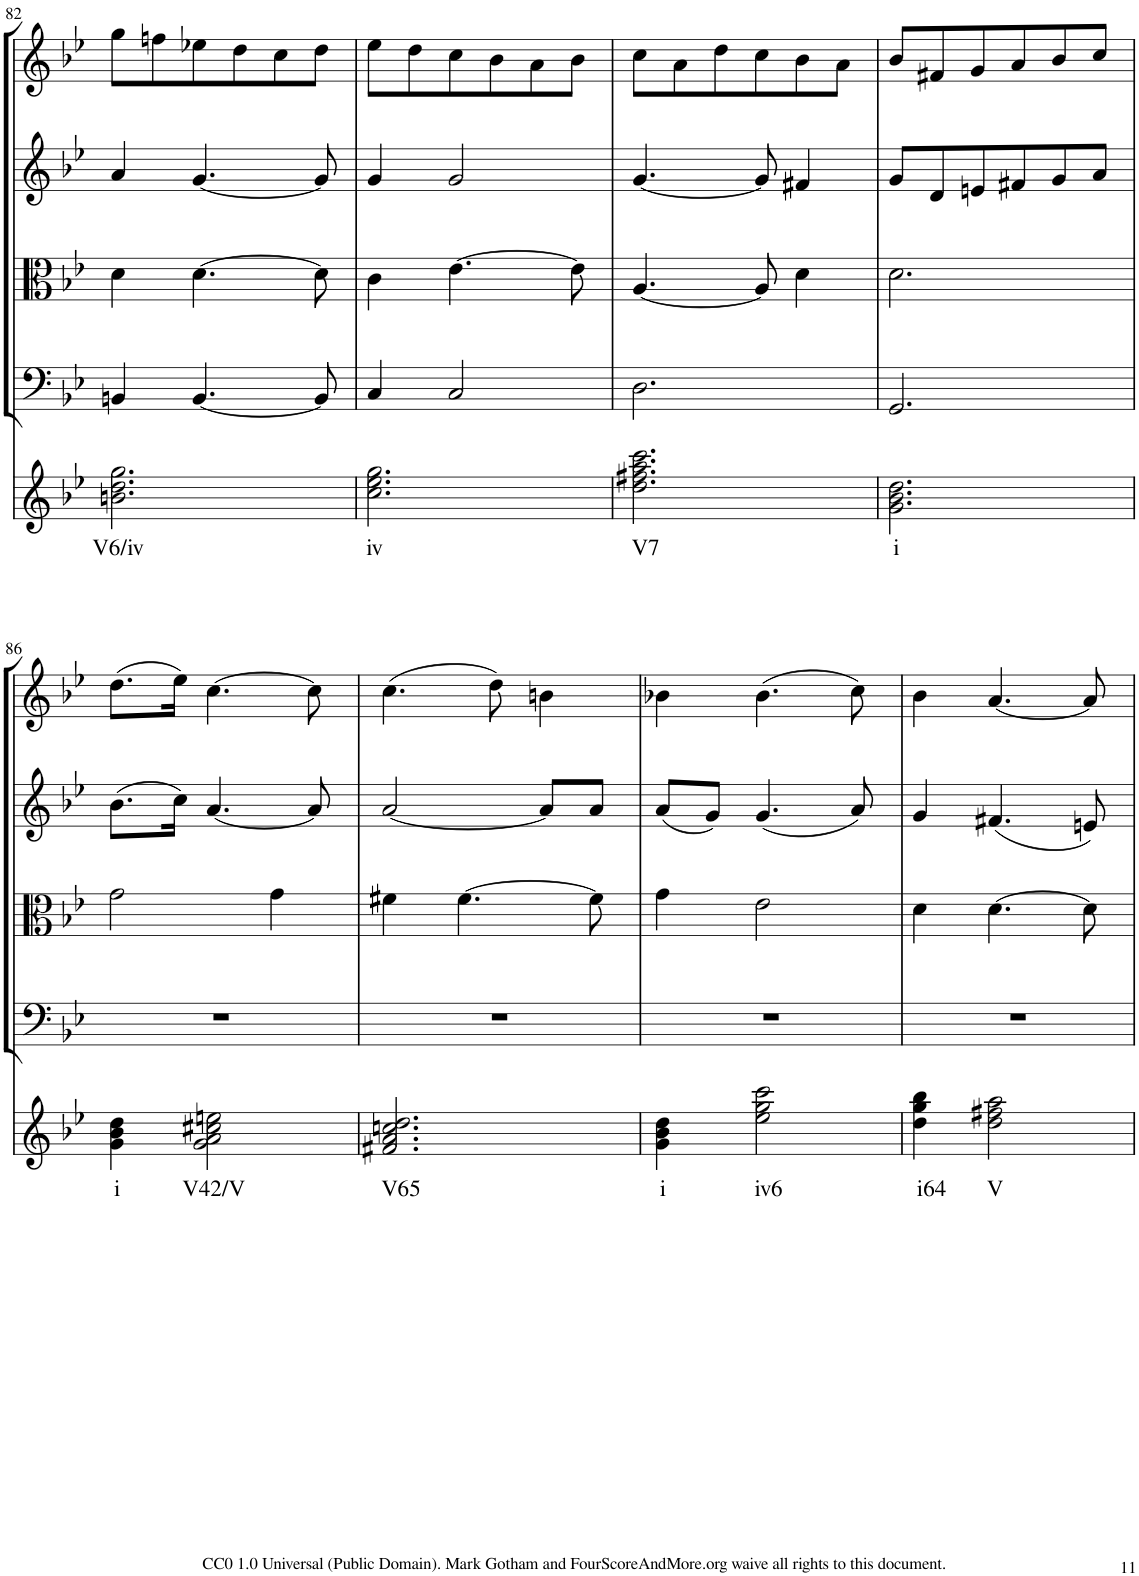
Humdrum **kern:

**kern	**text	**kern	**kern	**kern	**kern
*part5	*part5	*part4	*part3	*part2	*part1
*staff5	*staff5	*staff4	*staff3	*staff2	*staff1
*I"Analysis	*	*I"Violoncello	*I"Viola	*I"Violin II	*I"Violin I
*	*	*I'Vc	*I'Vla	*I'Vln	*I'Vln
!!LO:PB:g=z
*clefG2	*	*clefF4	*clefC3	*clefG2	*clefG2
*k[b-e-]	*	*k[b-e-]	*k[b-e-]	*k[b-e-]	*k[b-e-]
*M3/4	*	*M3/4	*M3/4	*M3/4	*M3/4
=82	=82	=82	=82	=82	=82
!	!LO:LY:b	!	!	!	!
2.bn\ 2.dd\ 2.gg\	V6/iv	4BBn/	4d\	4a/	8gg\L
.	.	.	.	.	8ffn\
.	.	[4.BB/	[4.d\	[4.g/	8ee-X\
.	.	.	.	.	8dd\
.	.	.	.	.	8cc\
.	.	8BB/]	8d\]	8g/]	8dd\J
=83	=83	=83	=83	=83	=83
!	!LO:LY:b	!	!	!	!
2.cc\ 2.ee-\ 2.gg\	iv	4C/	4c\	4g/	8ee-\L
.	.	.	.	.	8dd\
.	.	2C/	[4.e-\	2g/	8cc\
.	.	.	.	.	8b-\
.	.	.	.	.	8a\
.	.	.	8e-\]	.	8b-\J
=84	=84	=84	=84	=84	=84
!	!LO:LY:b	!	!	!	!
2.dd\ 2.ff#X\ 2.aa\ 2.ccc\	V7	2.D\	[4.A/	[4.g/	8cc\L
.	.	.	.	.	8a\
.	.	.	.	.	8dd\
.	.	.	8A/]	8g/]	8cc\
.	.	.	4d\	4f#X/	8b-\
.	.	.	.	.	8a\J
=85	=85	=85	=85	=85	=85
!	!LO:LY:b	!	!	!	!
2.g\ 2.b-\ 2.dd\	i	2.GG/	2.d\	8g/L	8b-/L
.	.	.	.	8d/	8f#X/
.	.	.	.	8en/	8g/
.	.	.	.	8f#X/	8a/
.	.	.	.	8g/	8b-/
.	.	.	.	8a/J	8cc/J
!!LO:LB:g=z
=86	=86	=86	=86	=86	=86
!	!LO:LY:b	!	!	!	!
4g\ 4b-\ 4dd\	i	2.r	2g\	(>8.b-\L	(>8.dd\L
.	.	.	.	16cc\Jk)	16ee-\Jk)
!	!LO:LY:b	!	!	!	!
2g\ 2a\ 2cc#X\ 2een\	V42/V	.	.	[4.a/	[4.cc\
.	.	.	4g\	.	.
.	.	.	.	8a/]	8cc\]
=87	=87	=87	=87	=87	=87
!	!LO:LY:b	!	!	!	!
2.f#X/ 2.a/ 2.ccn/ 2.dd/	V65	2.r	4f#X\	[2a/	(>4.cc\
.	.	.	[4.f#\	.	.
.	.	.	.	.	8dd\)
.	.	.	.	8a/L]	4bn\
.	.	.	8f#\]	8a/J	.
=88	=88	=88	=88	=88	=88
!	!LO:LY:b	!	!	!	!
4g\ 4b-\ 4dd\	i	2.r	4g\	(<8a/L	4b-X\
.	.	.	.	8g/J)	.
!	!LO:LY:b	!	!	!	!
2ee-\ 2gg\ 2ccc\	iv6	.	2e-\	(<4.g/	(>4.b-\
.	.	.	.	8a/)	8cc\)
=89	=89	=89	=89	=89	=89
!	!LO:LY:b	!	!	!	!
4dd\ 4gg\ 4bb-\	i64	2.r	4d\	4g/	4b-\
!	!LO:LY:b	!	!	!	!
2dd\ 2ff#X\ 2aa\	V	.	[4.d\	(<4.f#X/	[4.a/
.	.	.	8d\]	8en/)	8a/]
=	=	=	=	=	=
*-	*-	*-	*-	*-	*-
